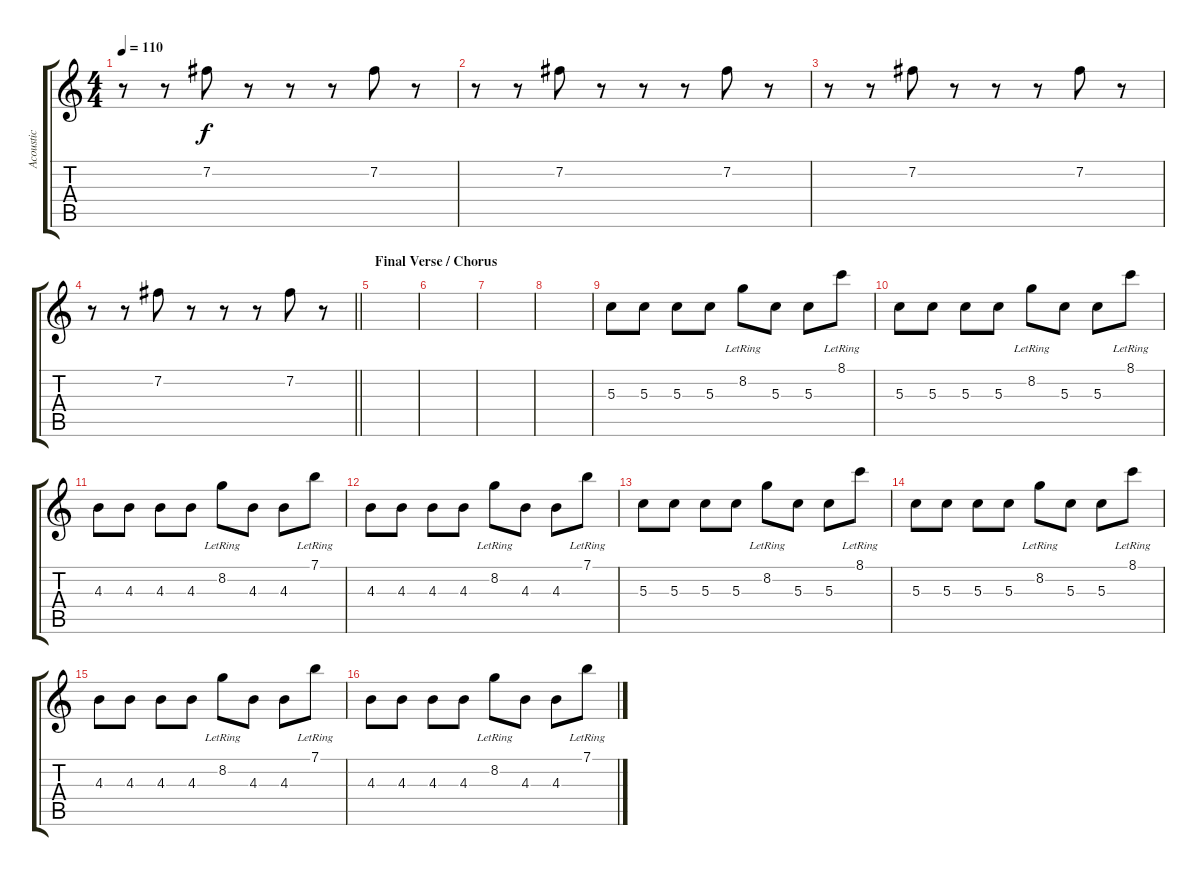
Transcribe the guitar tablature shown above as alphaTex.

\track ("Acoustic" "Acoustic") {instrument acousticguitarsteel}
\staff {score tabs}
\tuning (E4 B3 G3 D3 A2 E2) {hide}
\ts (4 4)
\tempo 110
\clef g2
\ks c
r.8{dy f balance 0} r.8 7.2.8 r.8 r.8 r.8 7.2.8 r.8 |
r.8 r.8 7.2.8 r.8 r.8 r.8 7.2.8 r.8 |
r.8 r.8 7.2.8 r.8 r.8 r.8 7.2.8 r.8 |
\barLineRight lightlight
r.8 r.8 7.2.8 r.8 r.8 r.8 7.2.8 r.8 |
\section ("" "Final Verse / Chorus")
|
|
|
|
5.3.8 5.3.8 5.3.8 5.3.8 8.2{lr}.8 5.3.8 5.3.8 8.1{lr}.8 |
5.3.8 5.3.8 5.3.8 5.3.8 8.2{lr}.8 5.3.8 5.3.8 8.1{lr}.8 |
4.3.8 4.3.8 4.3.8 4.3.8 8.2{lr}.8 4.3.8 4.3.8 7.1{lr}.8 |
4.3.8 4.3.8 4.3.8 4.3.8 8.2{lr}.8 4.3.8 4.3.8 7.1{lr}.8 |
5.3.8 5.3.8 5.3.8 5.3.8 8.2{lr}.8 5.3.8 5.3.8 8.1{lr}.8 |
5.3.8 5.3.8 5.3.8 5.3.8 8.2{lr}.8 5.3.8 5.3.8 8.1{lr}.8 |
4.3.8 4.3.8 4.3.8 4.3.8 8.2{lr}.8 4.3.8 4.3.8 7.1{lr}.8 |
4.3.8 4.3.8 4.3.8 4.3.8 8.2{lr}.8 4.3.8 4.3.8 7.1{lr}.8
